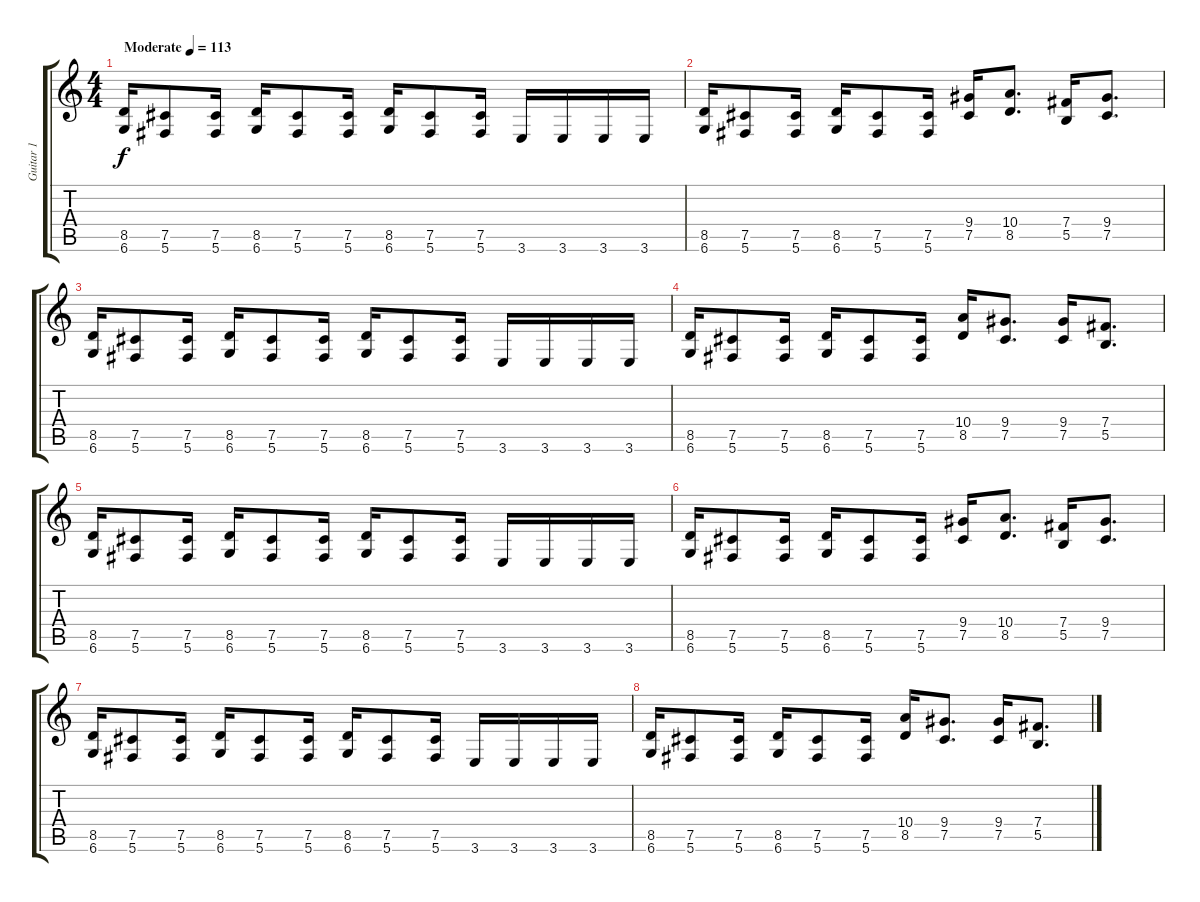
\track ("Guitar 1" "Guitar 1") {instrument distortionguitar}
\staff {score tabs}
\tuning (Db4 Ab3 E3 B2 Gb2 Db2) {hide}
\ts (4 4)
\tempo (113 "Moderate")
\clef g2
\ks c
(8.5 6.6).16{dy f instrument distortionguitar} (7.5 5.6).8 (7.5 5.6).16 (8.5 6.6).16 (7.5 5.6).8 (7.5 5.6).16 (8.5 6.6).16 (7.5 5.6).8 (7.5 5.6).16 3.6.16 3.6.16 3.6.16 3.6.16 |
(8.5 6.6).16 (7.5 5.6).8 (7.5 5.6).16 (8.5 6.6).16 (7.5 5.6).8 (7.5 5.6).16 (9.4 7.5).16 (10.4 8.5).8{d} (7.4 5.5).16 (9.4 7.5).8{d} |
(8.5 6.6).16 (7.5 5.6).8 (7.5 5.6).16 (8.5 6.6).16 (7.5 5.6).8 (7.5 5.6).16 (8.5 6.6).16 (7.5 5.6).8 (7.5 5.6).16 3.6.16 3.6.16 3.6.16 3.6.16 |
(8.5 6.6).16 (7.5 5.6).8 (7.5 5.6).16 (8.5 6.6).16 (7.5 5.6).8 (7.5 5.6).16 (10.4 8.5).16 (9.4 7.5).8{d} (9.4 7.5).16 (7.4 5.5).8{d} |
(8.5 6.6).16 (7.5 5.6).8 (7.5 5.6).16 (8.5 6.6).16 (7.5 5.6).8 (7.5 5.6).16 (8.5 6.6).16 (7.5 5.6).8 (7.5 5.6).16 3.6.16 3.6.16 3.6.16 3.6.16 |
(8.5 6.6).16 (7.5 5.6).8 (7.5 5.6).16 (8.5 6.6).16 (7.5 5.6).8 (7.5 5.6).16 (9.4 7.5).16 (10.4 8.5).8{d} (7.4 5.5).16 (9.4 7.5).8{d} |
(8.5 6.6).16 (7.5 5.6).8 (7.5 5.6).16 (8.5 6.6).16 (7.5 5.6).8 (7.5 5.6).16 (8.5 6.6).16 (7.5 5.6).8 (7.5 5.6).16 3.6.16 3.6.16 3.6.16 3.6.16 |
(8.5 6.6).16 (7.5 5.6).8 (7.5 5.6).16 (8.5 6.6).16 (7.5 5.6).8 (7.5 5.6).16 (10.4 8.5).16 (9.4 7.5).8{d} (9.4 7.5).16 (7.4 5.5).8{d}
